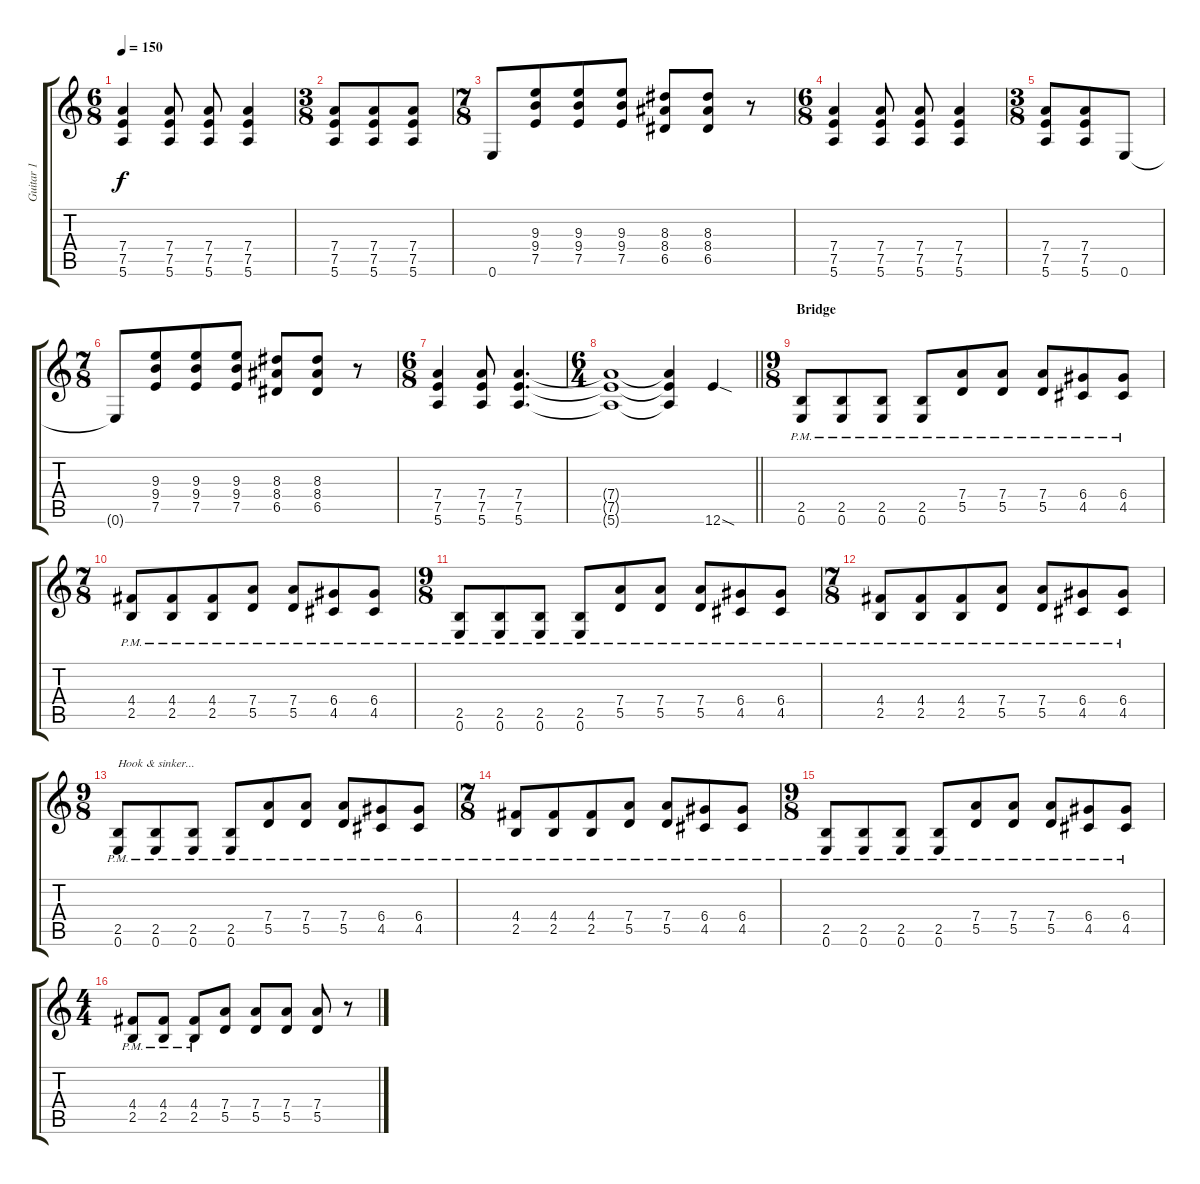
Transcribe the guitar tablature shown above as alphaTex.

\track ("Guitar 1" "Guitar 1") {instrument distortionguitar}
\staff {score tabs}
\tuning (E4 B3 G3 D3 A2 E2) {hide}
\ts (6 8)
\tempo 150
\clef g2
\ks c
(7.4 7.5 5.6).4{dy f} (7.4 7.5 5.6).8 (7.4 7.5 5.6).8 (7.4 7.5 5.6).4 |
\ts (3 8)
(7.4 7.5 5.6).8 (7.4 7.5 5.6).8 (7.4 7.5 5.6).8 |
\ts (7 8)
0.6.8 (9.3 9.4 7.5).8 (9.3 9.4 7.5).8 (9.3 9.4 7.5).8 (8.3 8.4 6.5).8 (8.3 8.4 6.5).8 r.8 |
\ts (6 8)
(7.4 7.5 5.6).4 (7.4 7.5 5.6).8 (7.4 7.5 5.6).8 (7.4 7.5 5.6).4 |
\ts (3 8)
(7.4 7.5 5.6).8 (7.4 7.5 5.6).8 0.6.8 |
\ts (7 8)
0.6{t}.8 (9.3 9.4 7.5).8 (9.3 9.4 7.5).8 (9.3 9.4 7.5).8 (8.3 8.4 6.5).8 (8.3 8.4 6.5).8 r.8 |
\ts (6 8)
(7.4 7.5 5.6).4 (7.4 7.5 5.6).8 (7.4 7.5 5.6).4{d} |
\ts (6 4)
\barLineRight lightlight
(7.4{t} 7.5{t} 5.6{t}).1 (7.4{t} 7.5{t} 5.6{t}).4 12.6{sod}.4 |
\ts (9 8)
\section ("" "Bridge")
(2.5{pm} 0.6{pm}).8 (2.5{pm} 0.6{pm}).8 (2.5{pm} 0.6{pm}).8 (2.5{pm} 0.6{pm}).8 (7.4{pm} 5.5{pm}).8 (7.4{pm} 5.5{pm}).8 (7.4{pm} 5.5{pm}).8 (6.4{pm} 4.5{pm}).8 (6.4{pm} 4.5{pm}).8 |
\ts (7 8)
(4.4{pm} 2.5{pm}).8 (4.4{pm} 2.5{pm}).8 (4.4{pm} 2.5{pm}).8 (7.4{pm} 5.5{pm}).8 (7.4{pm} 5.5{pm}).8 (6.4{pm} 4.5{pm}).8 (6.4{pm} 4.5{pm}).8 |
\ts (9 8)
(2.5{pm} 0.6{pm}).8 (2.5{pm} 0.6{pm}).8 (2.5{pm} 0.6{pm}).8 (2.5{pm} 0.6{pm}).8 (7.4{pm} 5.5{pm}).8 (7.4{pm} 5.5{pm}).8 (7.4{pm} 5.5{pm}).8 (6.4{pm} 4.5{pm}).8 (6.4{pm} 4.5{pm}).8 |
\ts (7 8)
(4.4{pm} 2.5{pm}).8 (4.4{pm} 2.5{pm}).8 (4.4{pm} 2.5{pm}).8 (7.4{pm} 5.5{pm}).8 (7.4{pm} 5.5{pm}).8 (6.4{pm} 4.5{pm}).8 (6.4{pm} 4.5{pm}).8 |
\ts (9 8)
(2.5{pm} 0.6{pm}).8{txt "Hook & sinker..."} (2.5{pm} 0.6{pm}).8 (2.5{pm} 0.6{pm}).8 (2.5{pm} 0.6{pm}).8 (7.4{pm} 5.5{pm}).8 (7.4{pm} 5.5{pm}).8 (7.4{pm} 5.5{pm}).8 (6.4{pm} 4.5{pm}).8 (6.4{pm} 4.5{pm}).8 |
\ts (7 8)
(4.4{pm} 2.5{pm}).8 (4.4{pm} 2.5{pm}).8 (4.4{pm} 2.5{pm}).8 (7.4{pm} 5.5{pm}).8 (7.4{pm} 5.5{pm}).8 (6.4{pm} 4.5{pm}).8 (6.4{pm} 4.5{pm}).8 |
\ts (9 8)
(2.5{pm} 0.6{pm}).8 (2.5{pm} 0.6{pm}).8 (2.5{pm} 0.6{pm}).8 (2.5{pm} 0.6{pm}).8 (7.4{pm} 5.5{pm}).8 (7.4{pm} 5.5{pm}).8 (7.4{pm} 5.5{pm}).8 (6.4{pm} 4.5{pm}).8 (6.4{pm} 4.5{pm}).8 |
\ts (4 4)
(4.4{pm} 2.5{pm}).8 (4.4{pm} 2.5{pm}).8 (4.4{pm} 2.5{pm}).8 (7.4 5.5).8 (7.4 5.5).8 (7.4 5.5).8 (7.4 5.5).8 r.8
